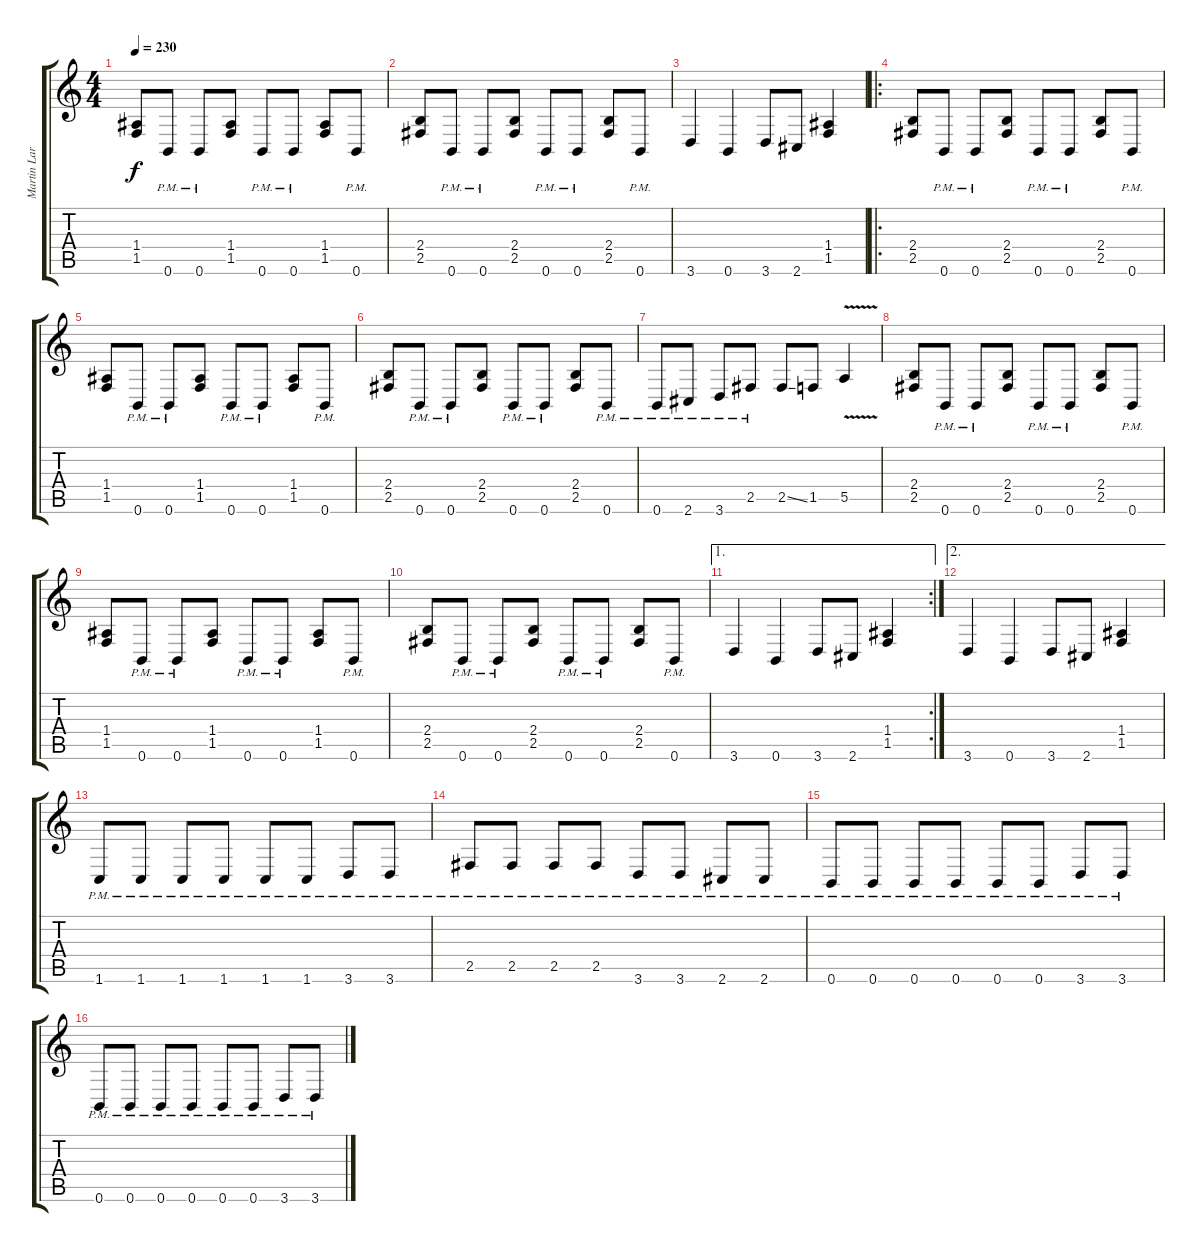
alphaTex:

\track ("Martin Larsson - Rhythm Guitar" "Martin Lar") {instrument distortionguitar}
\staff {score tabs}
\tuning (B3 Gb3 D3 A2 E2 B1) {hide}
\ts (4 4)
\tempo 230
\clef g2
\ks c
(1.4 1.5).8{dy f} 0.6{pm}.8 0.6{pm}.8 (1.4 1.5).8 0.6{pm}.8 0.6{pm}.8 (1.4 1.5).8 0.6{pm}.8 |
(2.4 2.5).8 0.6{pm}.8 0.6{pm}.8 (2.4 2.5).8 0.6{pm}.8 0.6{pm}.8 (2.4 2.5).8 0.6{pm}.8 |
3.6.4 0.6.4 3.6.8 2.6.8 (1.4 1.5).4 |
\ro
(2.4 2.5).8 0.6{pm}.8 0.6{pm}.8 (2.4 2.5).8 0.6{pm}.8 0.6{pm}.8 (2.4 2.5).8 0.6{pm}.8 |
(1.4 1.5).8 0.6{pm}.8 0.6{pm}.8 (1.4 1.5).8 0.6{pm}.8 0.6{pm}.8 (1.4 1.5).8 0.6{pm}.8 |
(2.4 2.5).8 0.6{pm}.8 0.6{pm}.8 (2.4 2.5).8 0.6{pm}.8 0.6{pm}.8 (2.4 2.5).8 0.6{pm}.8 |
0.6{pm}.8 2.6{pm}.8 3.6{pm}.8 2.5{pm}.8 2.5{ss}.8 1.5.8 5.5{v}.4 |
(2.4 2.5).8 0.6{pm}.8 0.6{pm}.8 (2.4 2.5).8 0.6{pm}.8 0.6{pm}.8 (2.4 2.5).8 0.6{pm}.8 |
(1.4 1.5).8 0.6{pm}.8 0.6{pm}.8 (1.4 1.5).8 0.6{pm}.8 0.6{pm}.8 (1.4 1.5).8 0.6{pm}.8 |
(2.4 2.5).8 0.6{pm}.8 0.6{pm}.8 (2.4 2.5).8 0.6{pm}.8 0.6{pm}.8 (2.4 2.5).8 0.6{pm}.8 |
\ae 1
\rc 2
3.6.4 0.6.4 3.6.8 2.6.8 (1.4 1.5).4 |
\ae 2
3.6.4 0.6.4 3.6.8 2.6.8 (1.4 1.5).4 |
1.6{pm}.8 1.6{pm}.8 1.6{pm}.8 1.6{pm}.8 1.6{pm}.8 1.6{pm}.8 3.6{pm}.8 3.6{pm}.8 |
2.5{pm}.8 2.5{pm}.8 2.5{pm}.8 2.5{pm}.8 3.6{pm}.8 3.6{pm}.8 2.6{pm}.8 2.6{pm}.8 |
0.6{pm}.8 0.6{pm}.8 0.6{pm}.8 0.6{pm}.8 0.6{pm}.8 0.6{pm}.8 3.6{pm}.8 3.6{pm}.8 |
0.6{pm}.8 0.6{pm}.8 0.6{pm}.8 0.6{pm}.8 0.6{pm}.8 0.6{pm}.8 3.6{pm}.8 3.6{pm}.8
